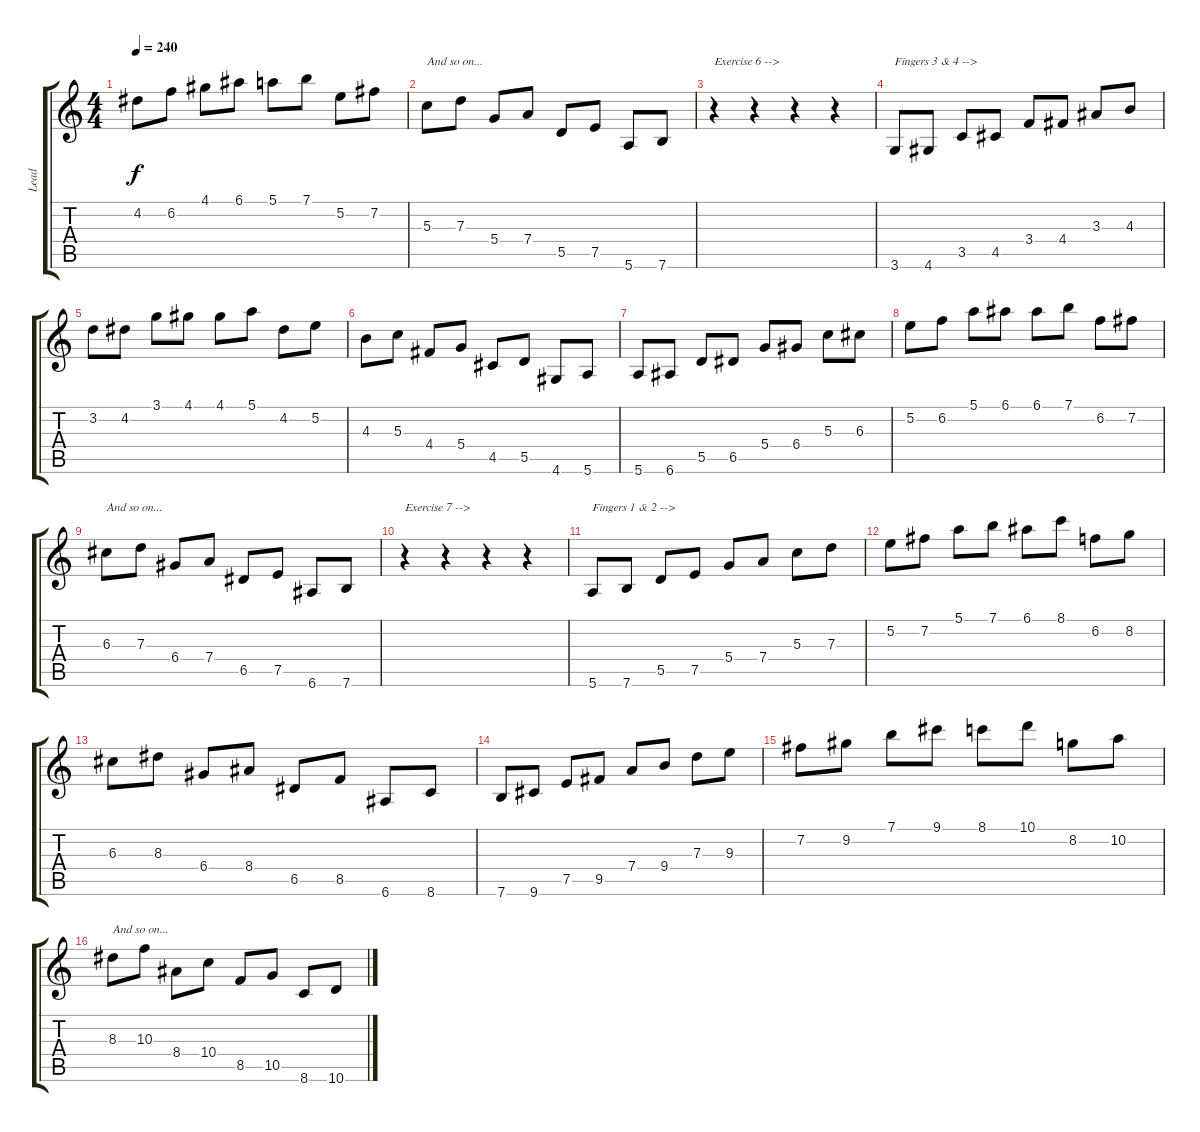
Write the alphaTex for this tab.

\track ("Lead" "Lead") {instrument distortionguitar}
\staff {score tabs}
\tuning (E4 B3 G3 D3 A2 E2) {hide}
\ts (4 4)
\tempo 240
\clef g2
\ks c
4.2.8{dy f} 6.2.8 4.1.8 6.1.8 5.1.8 7.1.8 5.2.8 7.2.8 |
5.3.8{txt "And so on..."} 7.3.8 5.4.8 7.4.8 5.5.8 7.5.8 5.6.8 7.6.8 |
r.4{txt "Exercise 6 -->"} r.4 r.4 r.4 |
3.6.8{txt "Fingers 3 & 4 -->"} 4.6.8 3.5.8 4.5.8 3.4.8 4.4.8 3.3.8 4.3.8 |
3.2.8 4.2.8 3.1.8 4.1.8 4.1.8 5.1.8 4.2.8 5.2.8 |
4.3.8 5.3.8 4.4.8 5.4.8 4.5.8 5.5.8 4.6.8 5.6.8 |
5.6.8 6.6.8 5.5.8 6.5.8 5.4.8 6.4.8 5.3.8 6.3.8 |
5.2.8 6.2.8 5.1.8 6.1.8 6.1.8 7.1.8 6.2.8 7.2.8 |
6.3.8{txt "And so on..."} 7.3.8 6.4.8 7.4.8 6.5.8 7.5.8 6.6.8 7.6.8 |
r.4{txt "Exercise 7 -->"} r.4 r.4 r.4 |
5.6.8{txt "Fingers 1 & 2 -->"} 7.6.8 5.5.8 7.5.8 5.4.8 7.4.8 5.3.8 7.3.8 |
5.2.8 7.2.8 5.1.8 7.1.8 6.1.8 8.1.8 6.2.8 8.2.8 |
6.3.8 8.3.8 6.4.8 8.4.8 6.5.8 8.5.8 6.6.8 8.6.8 |
7.6.8 9.6.8 7.5.8 9.5.8 7.4.8 9.4.8 7.3.8 9.3.8 |
7.2.8 9.2.8 7.1.8 9.1.8 8.1.8 10.1.8 8.2.8 10.2.8 |
8.3.8{txt "And so on..."} 10.3.8 8.4.8 10.4.8 8.5.8 10.5.8 8.6.8 10.6.8
